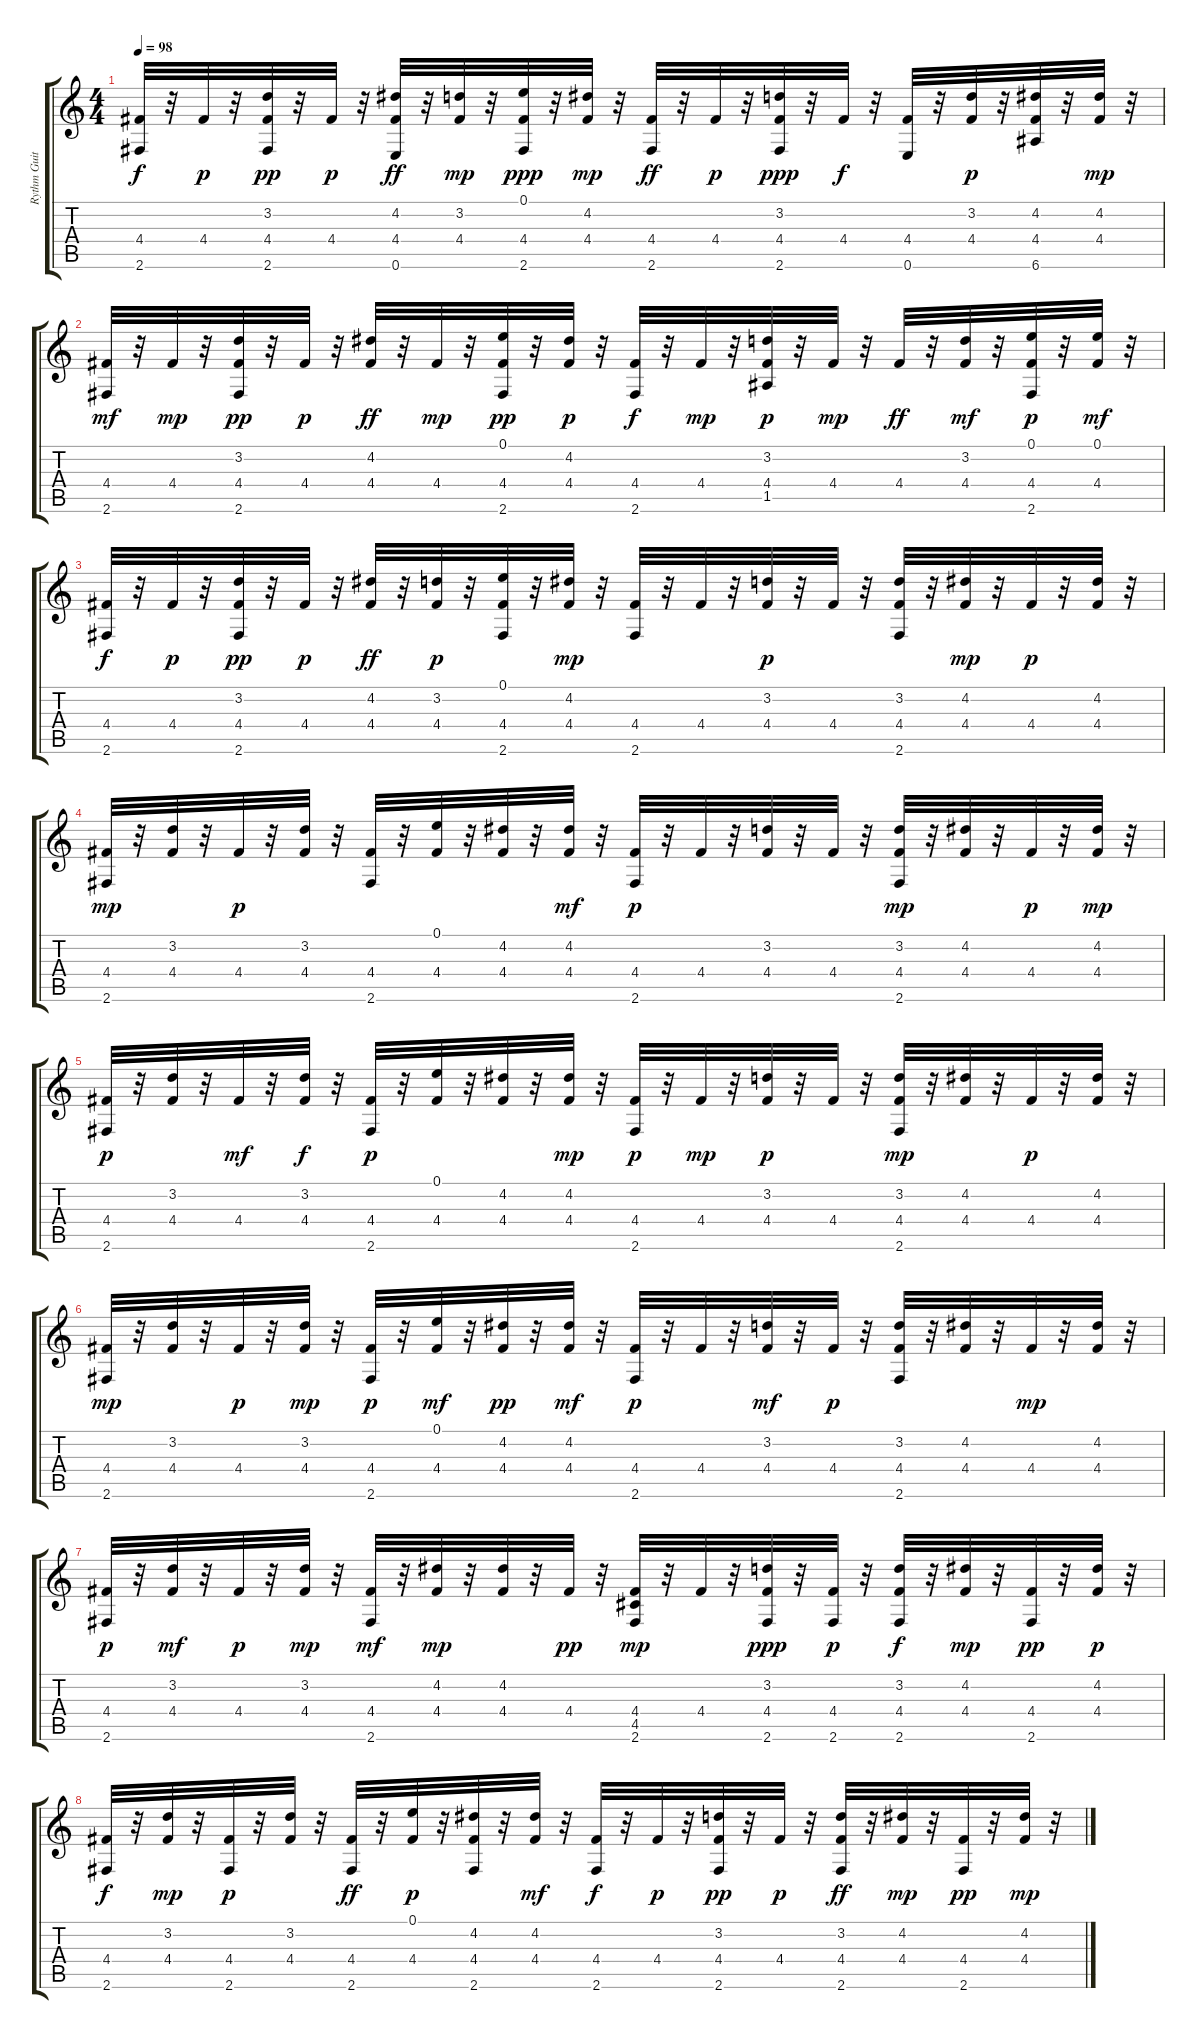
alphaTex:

\track ("Rythm Guitar 2" "Rythm Guit") {instrument acousticguitarnylon}
\staff {score tabs}
\tuning (E4 B3 G3 D3 A2 E2) {hide}
\ts (4 4)
\tempo 98
\clef g2
\ks c
(4.4 2.6).32{dy f} r.32 4.4.32{dy p} r.32 (3.2 4.4 2.6).32{dy pp} r.32 4.4.32{dy p} r.32 (4.2 4.4 0.6).32{dy ff} r.32 (3.2 4.4).32{dy mp} r.32 (0.1 4.4 2.6).32{dy ppp} r.32 (4.2 4.4).32{dy mp} r.32 (4.4 2.6).32{dy ff} r.32 4.4.32{dy p} r.32 (3.2 4.4 2.6).32{dy ppp} r.32 4.4.32{dy f} r.32 (4.4 0.6).32 r.32 (3.2 4.4).32{dy p} r.32 (4.2 4.4 6.6).32 r.32 (4.2 4.4).32{dy mp} r.32 |
(4.4 2.6).32{dy mf} r.32 4.4.32{dy mp} r.32 (3.2 4.4 2.6).32{dy pp} r.32 4.4.32{dy p} r.32 (4.2 4.4).32{dy ff} r.32 4.4.32{dy mp} r.32 (0.1 4.4 2.6).32{dy pp} r.32 (4.2 4.4).32{dy p} r.32 (4.4 2.6).32{dy f} r.32 4.4.32{dy mp} r.32 (3.2 4.4 1.5).32{dy p} r.32 4.4.32{dy mp} r.32 4.4.32{dy ff} r.32 (3.2 4.4).32{dy mf} r.32 (0.1 4.4 2.6).32{dy p} r.32 (0.1 4.4).32{dy mf} r.32 |
(4.4 2.6).32{dy f} r.32 4.4.32{dy p} r.32 (3.2 4.4 2.6).32{dy pp} r.32 4.4.32{dy p} r.32 (4.2 4.4).32{dy ff} r.32 (3.2 4.4).32{dy p} r.32 (0.1 4.4 2.6).32 r.32 (4.2 4.4).32{dy mp} r.32 (4.4 2.6).32 r.32 4.4.32 r.32 (3.2 4.4).32{dy p} r.32 4.4.32 r.32 (3.2 4.4 2.6).32 r.32 (4.2 4.4).32{dy mp} r.32 4.4.32{dy p} r.32 (4.2 4.4).32 r.32 |
(4.4 2.6).32{dy mp} r.32 (3.2 4.4).32 r.32 4.4.32{dy p} r.32 (3.2 4.4).32 r.32 (4.4 2.6).32 r.32 (0.1 4.4).32 r.32 (4.2 4.4).32 r.32 (4.2 4.4).32{dy mf} r.32 (4.4 2.6).32{dy p} r.32 4.4.32 r.32 (3.2 4.4).32 r.32 4.4.32 r.32 (3.2 4.4 2.6).32{dy mp} r.32 (4.2 4.4).32 r.32 4.4.32{dy p} r.32 (4.2 4.4).32{dy mp} r.32 |
(4.4 2.6).32{dy p} r.32 (3.2 4.4).32 r.32 4.4.32{dy mf} r.32 (3.2 4.4).32{dy f} r.32 (4.4 2.6).32{dy p} r.32 (0.1 4.4).32 r.32 (4.2 4.4).32 r.32 (4.2 4.4).32{dy mp} r.32 (4.4 2.6).32{dy p} r.32 4.4.32{dy mp} r.32 (3.2 4.4).32{dy p} r.32 4.4.32 r.32 (3.2 4.4 2.6).32{dy mp} r.32 (4.2 4.4).32 r.32 4.4.32{dy p} r.32 (4.2 4.4).32 r.32 |
(4.4 2.6).32{dy mp} r.32 (3.2 4.4).32 r.32 4.4.32{dy p} r.32 (3.2 4.4).32{dy mp} r.32 (4.4 2.6).32{dy p} r.32 (0.1 4.4).32{dy mf} r.32 (4.2 4.4).32{dy pp} r.32 (4.2 4.4).32{dy mf} r.32 (4.4 2.6).32{dy p} r.32 4.4.32 r.32 (3.2 4.4).32{dy mf} r.32 4.4.32{dy p} r.32 (3.2 4.4 2.6).32 r.32 (4.2 4.4).32 r.32 4.4.32{dy mp} r.32 (4.2 4.4).32 r.32 |
(4.4 2.6).32{dy p} r.32 (3.2 4.4).32{dy mf} r.32 4.4.32{dy p} r.32 (3.2 4.4).32{dy mp} r.32 (4.4 2.6).32{dy mf} r.32 (4.2 4.4).32{dy mp} r.32 (4.2 4.4).32 r.32 4.4.32{dy pp} r.32 (4.4 4.5 2.6).32{dy mp} r.32 4.4.32 r.32 (3.2 4.4 2.6).32{dy ppp} r.32 (4.4 2.6).32{dy p} r.32 (3.2 4.4 2.6).32{dy f} r.32 (4.2 4.4).32{dy mp} r.32 (4.4 2.6).32{dy pp} r.32 (4.2 4.4).32{dy p} r.32 |
(4.4 2.6).32{dy f} r.32 (3.2 4.4).32{dy mp} r.32 (4.4 2.6).32{dy p} r.32 (3.2 4.4).32 r.32 (4.4 2.6).32{dy ff} r.32 (0.1 4.4).32{dy p} r.32 (4.2 4.4 2.6).32 r.32 (4.2 4.4).32{dy mf} r.32 (4.4 2.6).32{dy f} r.32 4.4.32{dy p} r.32 (3.2 4.4 2.6).32{dy pp} r.32 4.4.32{dy p} r.32 (3.2 4.4 2.6).32{dy ff} r.32 (4.2 4.4).32{dy mp} r.32 (4.4 2.6).32{dy pp} r.32 (4.2 4.4).32{dy mp} r.32
